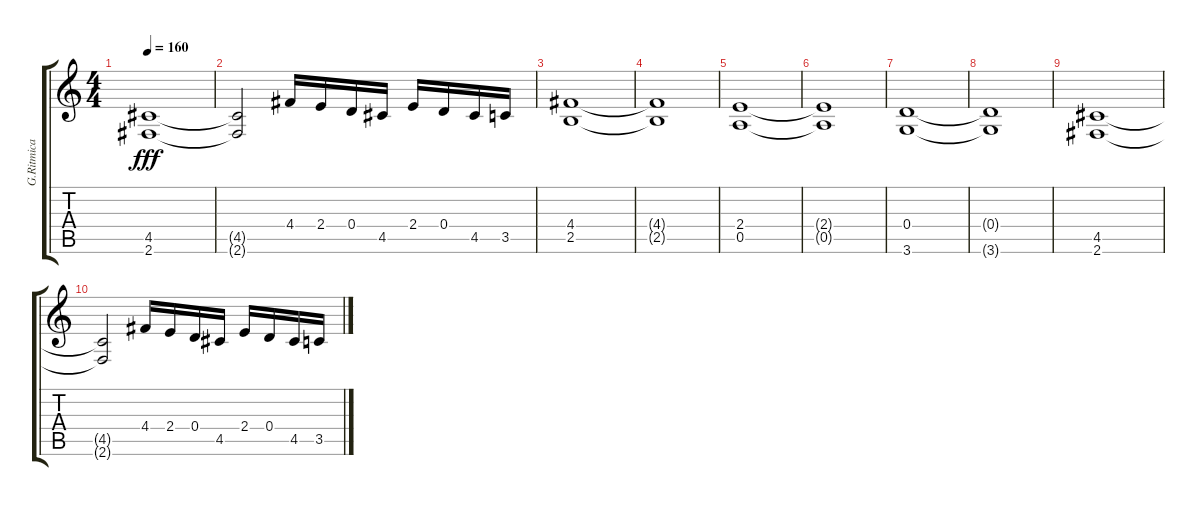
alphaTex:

\track ("G.Ritmica" "G.Ritmica") {instrument overdrivenguitar}
\staff {score tabs}
\tuning (E4 B3 G3 D3 A2 E2) {hide}
\ts (4 4)
\tempo 160
\clef g2
\ks c
(4.5 2.6).1{dy fff} |
(4.5{t} 2.6{t}).2 4.4.16 2.4.16 0.4.16 4.5.16 2.4.16 0.4.16 4.5.16 3.5.16 |
(4.4 2.5).1 |
(4.4{t} 2.5{t}).1 |
(2.4 0.5).1 |
(2.4{t} 0.5{t}).1 |
(0.4 3.6).1 |
(0.4{t} 3.6{t}).1 |
(4.5 2.6).1 |
(4.5{t} 2.6{t}).2 4.4.16 2.4.16 0.4.16 4.5.16 2.4.16 0.4.16 4.5.16 3.5.16
